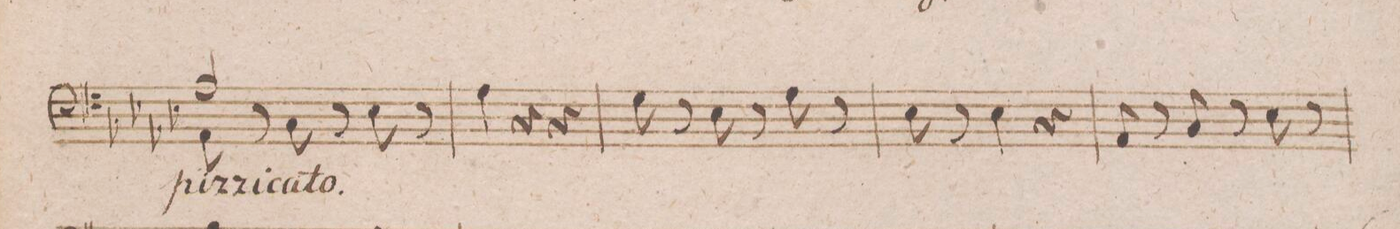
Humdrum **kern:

**kern
*I"Organo.
*clefF4
*k[b-e-a-d-]
*met(c|)
*M3/4
*^
2A-/	8AA-\
.	8r
.	8C\
.	8r
4ryy	8E-\
.	8r
*v	*v
=78
4A-\
4r
4r
=79
8G\
8r
8E-\
8r
8A-\
8r
=80
8E-\
8r
4E-\
4r
=81
8AA-/
8r
8C/
8r
8E-\
8r
=82
*-
